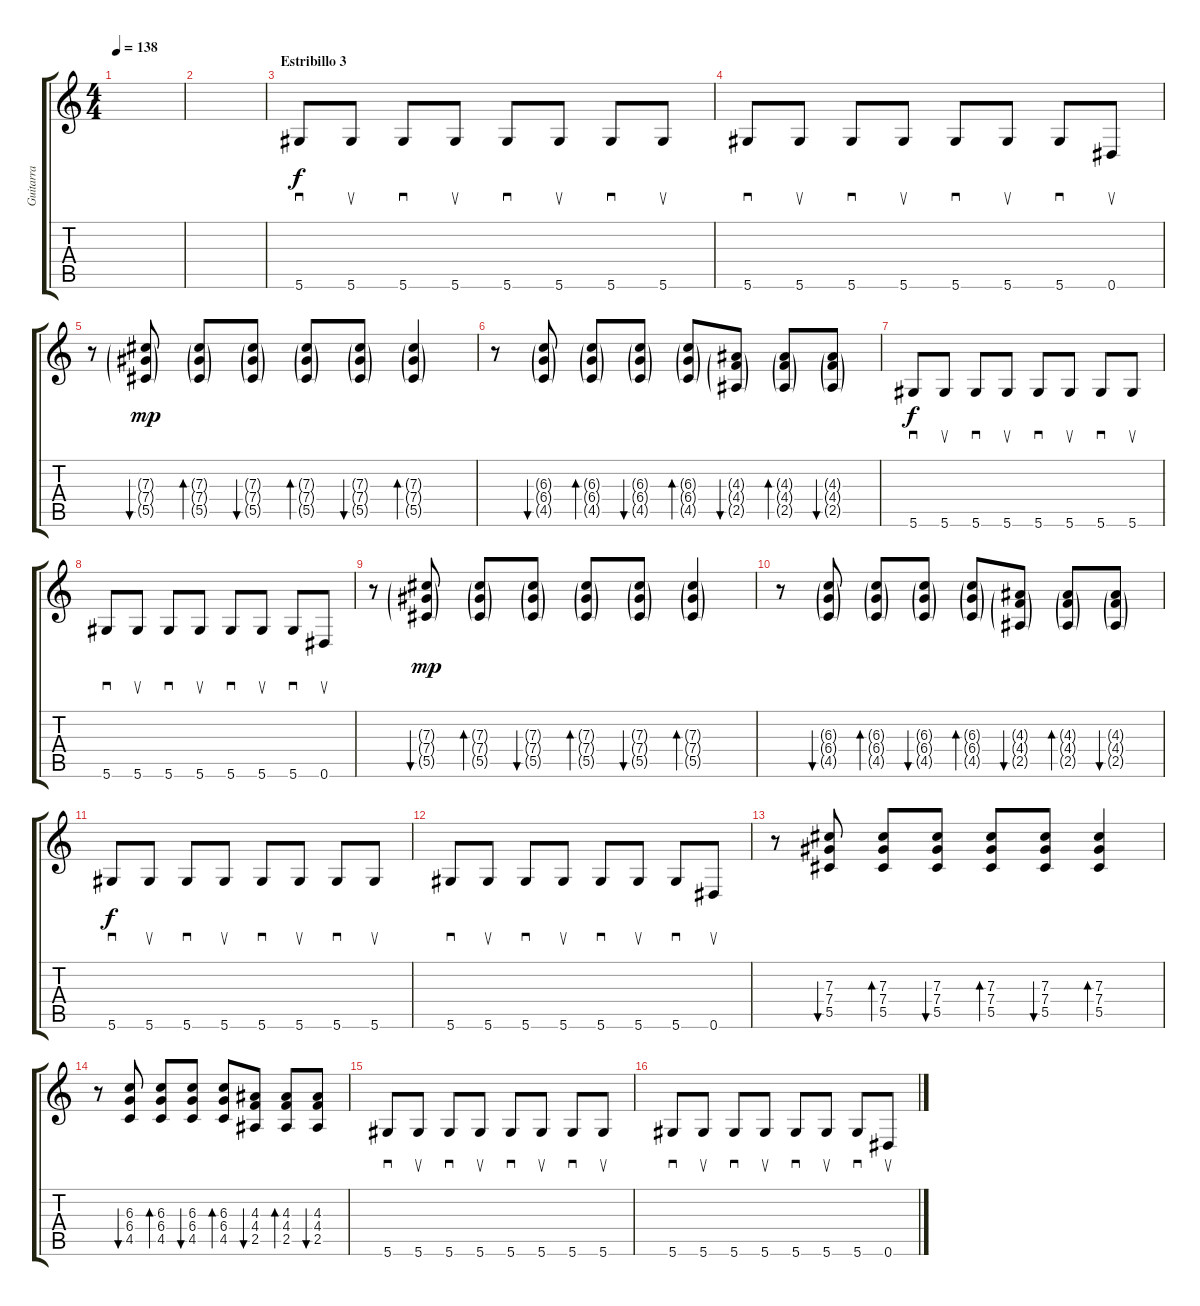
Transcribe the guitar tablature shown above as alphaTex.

\track ("Guitarra" "Guitarra") {instrument acousticguitarsteel}
\staff {score tabs}
\tuning (Eb4 Bb3 Gb3 Db3 Ab2 Eb2) {hide}
\ts (4 4)
\tempo 138
\clef g2
\ks c
|
|
\section ("" "Estribillo 3")
5.6.8{sd} 5.6.8{su} 5.6.8{sd} 5.6.8{su} 5.6.8{sd} 5.6.8{su} 5.6.8{sd} 5.6.8{su} |
5.6.8{sd} 5.6.8{su} 5.6.8{sd} 5.6.8{su} 5.6.8{sd} 5.6.8{su} 5.6.8{sd} 0.6.8{su} |
r.8 (7.3{g} 7.4{g} 5.5{g}).8{bu 60 dy mp} (7.3{g} 7.4{g} 5.5{g}).8{bd 60} (7.3{g} 7.4{g} 5.5{g}).8{bu 60} (7.3{g} 7.4{g} 5.5{g}).8{bd 60} (7.3{g} 7.4{g} 5.5{g}).8{bu 60} (7.3{g} 7.4{g} 5.5{g}).4{bd 60} |
r.8 (6.3{g} 6.4{g} 4.5{g}).8{bu 60} (6.3{g} 6.4{g} 4.5{g}).8{bd 60} (6.3{g} 6.4{g} 4.5{g}).8{bu 60} (6.3{g} 6.4{g} 4.5{g}).8{bd 60} (4.3{g} 4.4{g} 2.5{g}).8{bu 60} (4.3{g} 4.4{g} 2.5{g}).8{bd 60} (4.3{g} 4.4{g} 2.5{g}).8{bu 60} |
5.6.8{sd dy f} 5.6.8{su} 5.6.8{sd} 5.6.8{su} 5.6.8{sd} 5.6.8{su} 5.6.8{sd} 5.6.8{su} |
5.6.8{sd} 5.6.8{su} 5.6.8{sd} 5.6.8{su} 5.6.8{sd} 5.6.8{su} 5.6.8{sd} 0.6.8{su} |
r.8 (7.3{g} 7.4{g} 5.5{g}).8{bu 60 dy mp} (7.3{g} 7.4{g} 5.5{g}).8{bd 60} (7.3{g} 7.4{g} 5.5{g}).8{bu 60} (7.3{g} 7.4{g} 5.5{g}).8{bd 60} (7.3{g} 7.4{g} 5.5{g}).8{bu 60} (7.3{g} 7.4{g} 5.5{g}).4{bd 60} |
r.8 (6.3{g} 6.4{g} 4.5{g}).8{bu 60} (6.3{g} 6.4{g} 4.5{g}).8{bd 60} (6.3{g} 6.4{g} 4.5{g}).8{bu 60} (6.3{g} 6.4{g} 4.5{g}).8{bd 60} (4.3{g} 4.4{g} 2.5{g}).8{bu 60} (4.3{g} 4.4{g} 2.5{g}).8{bd 60} (4.3{g} 4.4{g} 2.5{g}).8{bu 60} |
5.6.8{sd dy f} 5.6.8{su} 5.6.8{sd} 5.6.8{su} 5.6.8{sd} 5.6.8{su} 5.6.8{sd} 5.6.8{su} |
5.6.8{sd} 5.6.8{su} 5.6.8{sd} 5.6.8{su} 5.6.8{sd} 5.6.8{su} 5.6.8{sd} 0.6.8{su} |
r.8 (7.3 7.4 5.5).8{bu 60} (7.3 7.4 5.5).8{bd 60} (7.3 7.4 5.5).8{bu 60} (7.3 7.4 5.5).8{bd 60} (7.3 7.4 5.5).8{bu 60} (7.3 7.4 5.5).4{bd 60} |
r.8 (6.3 6.4 4.5).8{bu 60} (6.3 6.4 4.5).8{bd 60} (6.3 6.4 4.5).8{bu 60} (6.3 6.4 4.5).8{bd 60} (4.3 4.4 2.5).8{bu 60} (4.3 4.4 2.5).8{bd 60} (4.3 4.4 2.5).8{bu 60} |
5.6.8{sd} 5.6.8{su} 5.6.8{sd} 5.6.8{su} 5.6.8{sd} 5.6.8{su} 5.6.8{sd} 5.6.8{su} |
5.6.8{sd} 5.6.8{su} 5.6.8{sd} 5.6.8{su} 5.6.8{sd} 5.6.8{su} 5.6.8{sd} 0.6.8{su}
